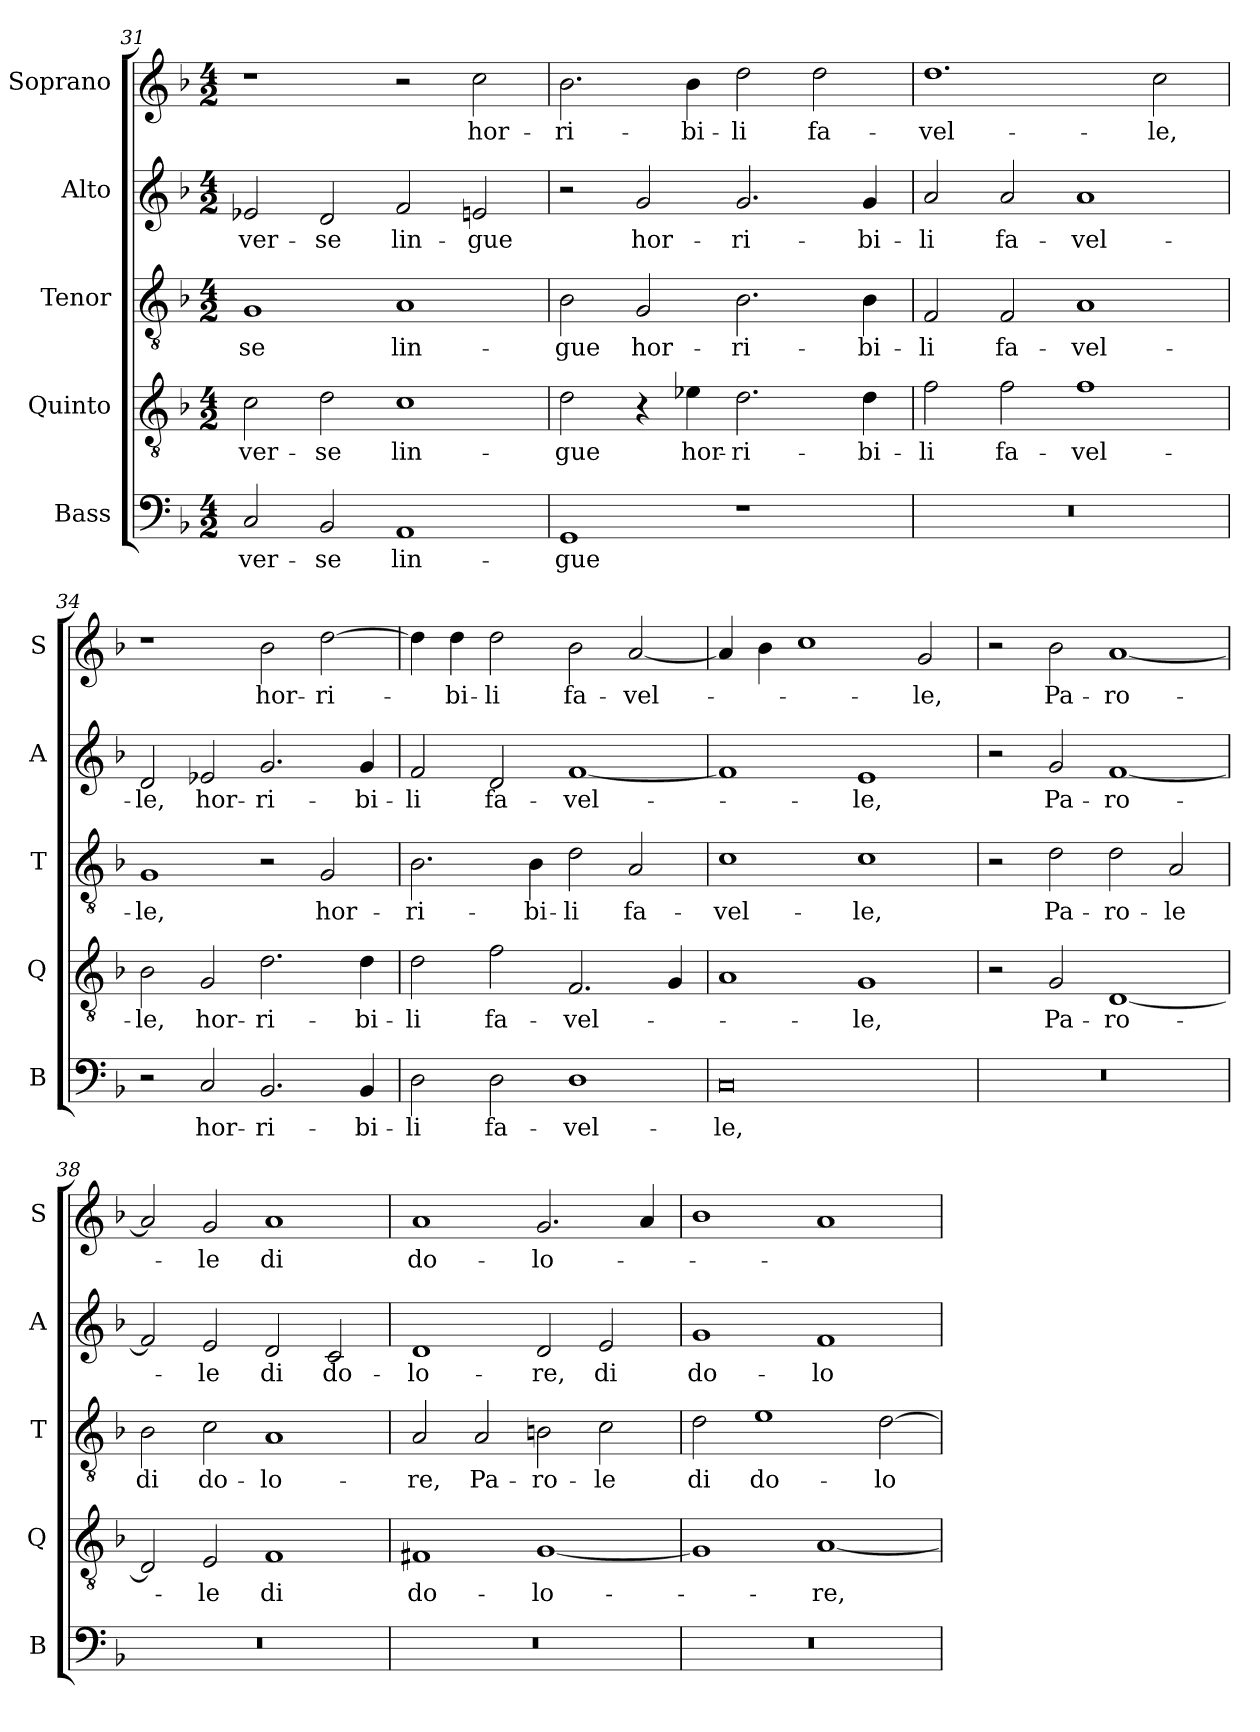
**kern	**text	**kern	**text	**kern	**text	**kern	**text	**kern	**text
*part5	*part5	*part4	*part4	*part3	*part3	*part2	*part2	*part1	*part1
*staff5	*staff5	*staff4	*staff4	*staff3	*staff3	*staff2	*staff2	*staff1	*staff1
*I"Bass	*	*I"Quinto	*	*I"Tenor	*	*I"Alto	*	*I"Soprano	*
*I'B	*	*I'Q	*	*I'T	*	*I'A	*	*I'S	*
*clefF4	*	*clefGv2	*	*clefGv2	*	*clefG2	*	*clefG2	*
*k[b-]	*	*k[b-]	*	*k[b-]	*	*k[b-]	*	*k[b-]	*
*F:	*	*F:	*	*F:	*	*F:	*	*F:	*
*M4/2	*	*M4/2	*	*M4/2	*	*M4/2	*	*M4/2	*
=31	=31	=31	=31	=31	=31	=31	=31	=31	=31
!	!LO:LY:b	!	!LO:LY:b	!	!LO:LY:b	!	!LO:LY:b	!	!
2C/	-ver-	2c\	-ver-	1G	-se	2e-X/	-ver-	1r	.
!	!LO:LY:b	!	!LO:LY:b	!	!	!	!LO:LY:b	!	!
2BB-/	-se	2d\	-se	.	.	2d/	-se	.	.
!	!LO:LY:b	!	!LO:LY:b	!	!LO:LY:b	!	!LO:LY:b	!	!
1AA	lin-	1c	lin-	1A	lin-	2f/	lin-	2r	.
!	!	!	!	!	!	!	!LO:LY:b	!	!LO:LY:b
.	.	.	.	.	.	2en/	-gue	2cc\	hor-
=32	=32	=32	=32	=32	=32	=32	=32	=32	=32
!	!LO:LY:b	!	!LO:LY:b	!	!LO:LY:b	!	!	!	!LO:LY:b
1GG	-gue	2d\	-gue	2B-\	-gue	2r	.	2.b-\	-ri-
!	!	!	!	!	!LO:LY:b	!	!LO:LY:b	!	!
.	.	4r	.	2G/	hor-	2g/	hor-	.	.
!	!	!	!LO:LY:b	!	!	!	!	!	!LO:LY:b
.	.	4e-X\	hor-	.	.	.	.	4b-\	-bi-
!	!	!	!LO:LY:b	!	!LO:LY:b	!	!LO:LY:b	!	!LO:LY:b
1r	.	2.d\	-ri-	2.B-\	-ri-	2.g/	-ri-	2dd\	-li
!	!	!	!	!	!	!	!	!	!LO:LY:b
.	.	.	.	.	.	.	.	2dd\	fa-
!	!	!	!LO:LY:b	!	!LO:LY:b	!	!LO:LY:b	!	!
.	.	4d\	-bi-	4B-\	-bi-	4g/	-bi-	.	.
!!LO:LB:g=z
=33	=33	=33	=33	=33	=33	=33	=33	=33	=33
!	!	!	!LO:LY:b	!	!LO:LY:b	!	!LO:LY:b	!	!LO:LY:b
0r	.	2f\	-li	2F/	-li	2a/	-li	1.dd	-vel-
!	!	!	!LO:LY:b	!	!LO:LY:b	!	!LO:LY:b	!	!
.	.	2f\	fa-	2F/	fa-	2a/	fa-	.	.
!	!	!	!LO:LY:b	!	!LO:LY:b	!	!LO:LY:b	!	!
.	.	1f	-vel-	1A	-vel-	1a	-vel-	.	.
!	!	!	!	!	!	!	!	!	!LO:LY:b
.	.	.	.	.	.	.	.	2cc\	-le,
=34	=34	=34	=34	=34	=34	=34	=34	=34	=34
!	!	!	!LO:LY:b	!	!LO:LY:b	!	!LO:LY:b	!	!
2r	.	2B-\	-le,	1G	-le,	2d/	-le,	1r	.
!	!LO:LY:b	!	!LO:LY:b	!	!	!	!LO:LY:b	!	!
2C/	hor-	2G/	hor-	.	.	2e-X/	hor-	.	.
!	!LO:LY:b	!	!LO:LY:b	!	!	!	!LO:LY:b	!	!LO:LY:b
2.BB-/	-ri-	2.d\	-ri-	2r	.	2.g/	-ri-	2b-\	hor-
!	!	!	!	!	!LO:LY:b	!	!	!	!LO:LY:b
.	.	.	.	2G/	hor-	.	.	[2dd\	-ri-
!	!LO:LY:b	!	!LO:LY:b	!	!	!	!LO:LY:b	!	!
4BB-/	-bi-	4d\	-bi-	.	.	4g/	-bi-	.	.
=35	=35	=35	=35	=35	=35	=35	=35	=35	=35
!	!LO:LY:b	!	!LO:LY:b	!	!LO:LY:b	!	!LO:LY:b	!	!
2D\	-li	2d\	-li	2.B-\	-ri-	2f/	-li	4dd\]	.
!	!	!	!	!	!	!	!	!	!LO:LY:b
.	.	.	.	.	.	.	.	4dd\	-bi-
!	!LO:LY:b	!	!LO:LY:b	!	!	!	!LO:LY:b	!	!LO:LY:b
2D\	fa-	2f\	fa-	.	.	2d/	fa-	2dd\	-li
!	!	!	!	!	!LO:LY:b	!	!	!	!
.	.	.	.	4B-\	-bi-	.	.	.	.
!	!LO:LY:b	!	!LO:LY:b	!	!LO:LY:b	!	!LO:LY:b	!	!LO:LY:b
1D	-vel-	2.F/	-vel-	2d\	-li	[1f	-vel-	2b-\	fa-
!	!	!	!	!	!LO:LY:b	!	!	!	!LO:LY:b
.	.	.	.	2A/	fa-	.	.	[2a/	-vel-
.	.	4G/	.	.	.	.	.	.	.
=36	=36	=36	=36	=36	=36	=36	=36	=36	=36
!	!LO:LY:b	!	!	!	!LO:LY:b	!	!	!	!
0C	-le,	1A	.	1c	-vel-	1f]	.	4a/]	.
.	.	.	.	.	.	.	.	4b-\	.
.	.	.	.	.	.	.	.	1cc	.
!	!	!	!LO:LY:b	!	!LO:LY:b	!	!LO:LY:b	!	!
.	.	1G	-le,	1c	-le,	1e	-le,	.	.
!	!	!	!	!	!	!	!	!	!LO:LY:b
.	.	.	.	.	.	.	.	2g/	-le,
!!LO:PB:g=z
=37	=37	=37	=37	=37	=37	=37	=37	=37	=37
0r	.	2r	.	2r	.	2r	.	2r	.
!	!	!	!LO:LY:b	!	!LO:LY:b	!	!LO:LY:b	!	!LO:LY:b
.	.	2G/	Pa-	2d\	Pa-	2g/	Pa-	2b-\	Pa-
!	!	!	!LO:LY:b	!	!LO:LY:b	!	!LO:LY:b	!	!LO:LY:b
.	.	[1D	-ro-	2d\	-ro-	[1f	-ro-	[1a	-ro-
!	!	!	!	!	!LO:LY:b	!	!	!	!
.	.	.	.	2A/	-le	.	.	.	.
=38	=38	=38	=38	=38	=38	=38	=38	=38	=38
!	!	!	!	!	!LO:LY:b	!	!	!	!
0r	.	2D/]	.	2B-\	di	2f/]	.	2a/]	.
!	!	!	!LO:LY:b	!	!LO:LY:b	!	!LO:LY:b	!	!LO:LY:b
.	.	2E/	-le	2c\	do-	2e/	-le	2g/	-le
!	!	!	!LO:LY:b	!	!LO:LY:b	!	!LO:LY:b	!	!LO:LY:b
.	.	1F	di	1A	-lo-	2d/	di	1a	di
!	!	!	!	!	!	!	!LO:LY:b	!	!
.	.	.	.	.	.	2c/	do-	.	.
=39	=39	=39	=39	=39	=39	=39	=39	=39	=39
!	!	!	!LO:LY:b	!	!LO:LY:b	!	!LO:LY:b	!	!LO:LY:b
0r	.	1F#X	do-	2A/	-re,	1d	-lo-	1a	do-
!	!	!	!	!	!LO:LY:b	!	!	!	!
.	.	.	.	2A/	Pa-	.	.	.	.
!	!	!	!LO:LY:b	!	!LO:LY:b	!	!LO:LY:b	!	!LO:LY:b
.	.	[1G	-lo-	2Bn\	-ro-	2d/	-re,	2.g/	-lo-
!	!	!	!	!	!LO:LY:b	!	!LO:LY:b	!	!
.	.	.	.	2c\	-le	2e/	di	.	.
.	.	.	.	.	.	.	.	4a/	.
=40	=40	=40	=40	=40	=40	=40	=40	=40	=40
!	!	!	!	!	!LO:LY:b	!	!LO:LY:b	!	!
0r	.	1G]	.	2d\	di	1g	do-	1b-	.
!	!	!	!	!	!LO:LY:b	!	!	!	!
.	.	.	.	1e	do-	.	.	.	.
!	!	!	!LO:LY:b	!	!	!	!LO:LY:b	!	!
.	.	[1A	-re,	.	.	1f	-lo-	1a	.
!	!	!	!	!	!LO:LY:b	!	!	!	!
.	.	.	.	[2d\	-lo-	.	.	.	.
=	=	=	=	=	=	=	=	=	=
*-	*-	*-	*-	*-	*-	*-	*-	*-	*-
